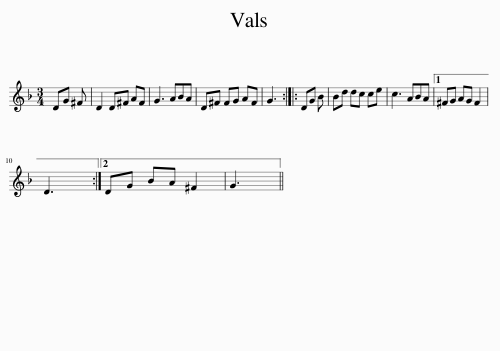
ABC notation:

X:1
L:1/8
M:3/4
I:linebreak $
K:F
V:1 treble
V:1
 DG ^F | D2 D^F AF | G3 ABA | D^F FG AF | G3 :: %5
 DG B | Bd dc ce | c3 ABA |1 ^FG AG F2 |$ D3 :|2 %10
 DG BA ^F2 | G3 || %12
